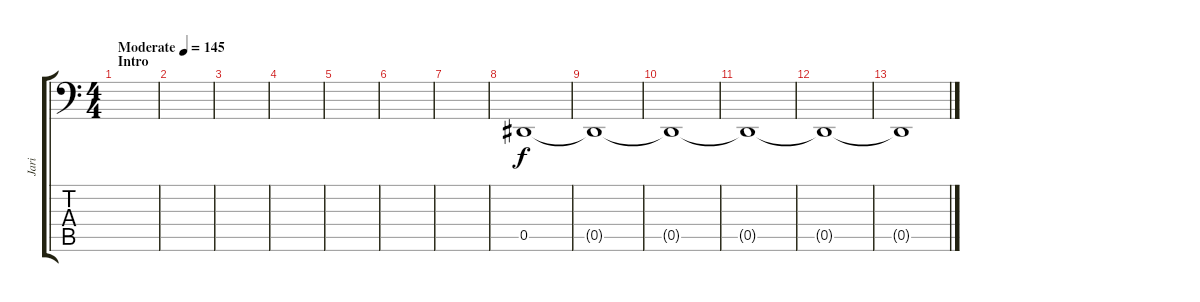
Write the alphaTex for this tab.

\track ("Jari" "Jari") {instrument electricbassfinger}
\staff {score tabs}
\tuning (B2 Gb2 Db2 Ab1 Eb1 Bb0) {hide}
\ts (4 4)
\section ("" "Intro")
\tempo (145 "Moderate")
\clef f4
\ks c
|
|
|
|
|
|
|
0.5.1 |
0.5{t}.1 |
0.5{t}.1 |
0.5{t}.1 |
0.5{t}.1 |
0.5{t}.1
